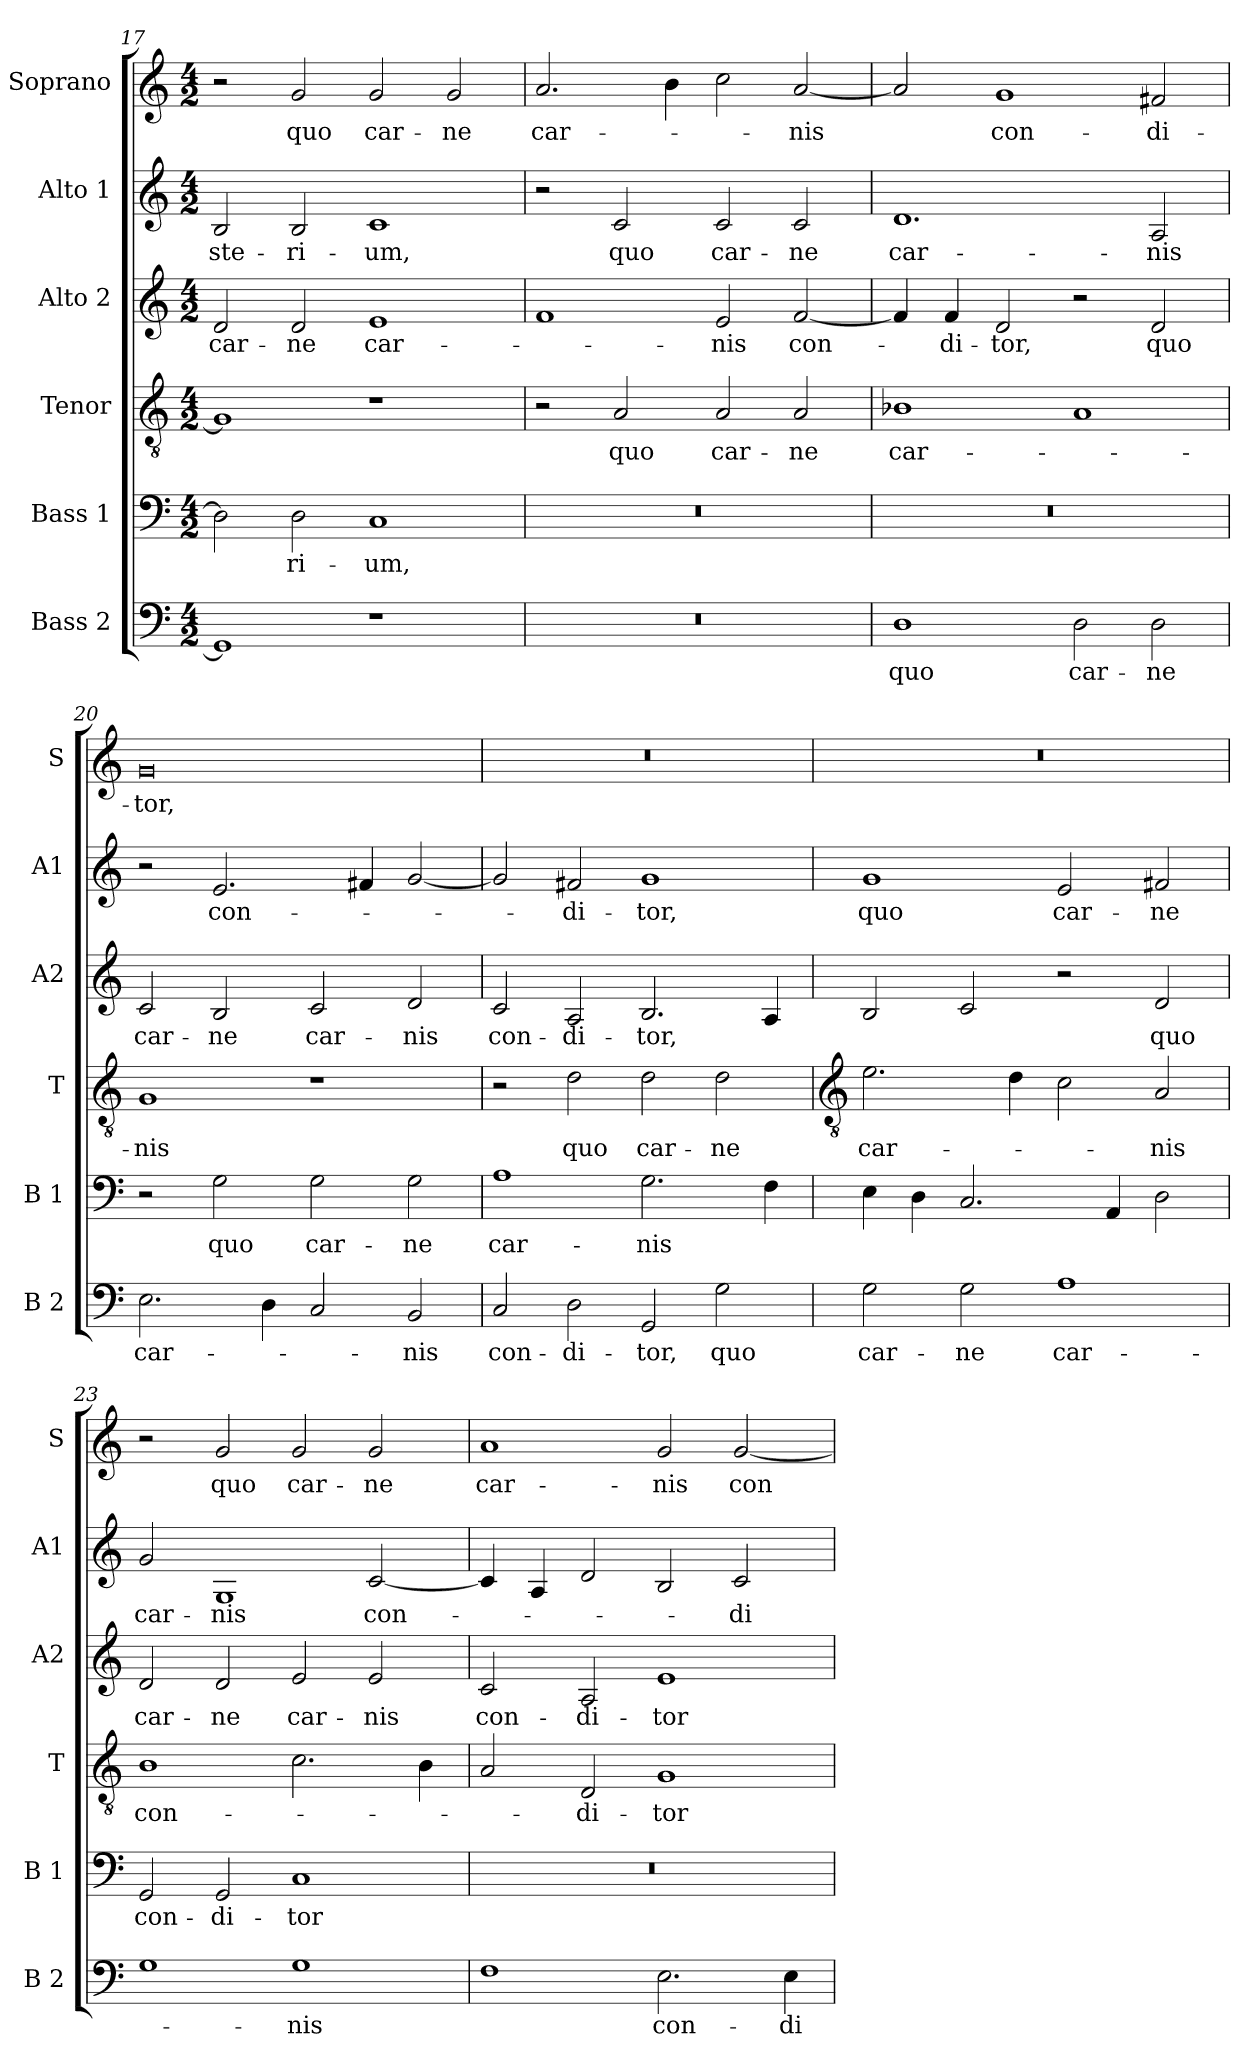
**kern	**text	**kern	**text	**kern	**text	**kern	**text	**kern	**text	**kern	**text
*part6	*part6	*part5	*part5	*part4	*part4	*part3	*part3	*part2	*part2	*part1	*part1
*staff6	*staff6	*staff5	*staff5	*staff4	*staff4	*staff3	*staff3	*staff2	*staff2	*staff1	*staff1
*I"Bass 2	*	*I"Bass 1	*	*I"Tenor	*	*I"Alto 2	*	*I"Alto 1	*	*I"Soprano	*
*I'B 2	*	*I'B 1	*	*I'T	*	*I'A2	*	*I'A1	*	*I'S	*
*clefF4	*	*clefF4	*	*clefGv2	*	*clefG2	*	*clefG2	*	*clefG2	*
*M4/2	*	*M4/2	*	*M4/2	*	*M4/2	*	*M4/2	*	*M4/2	*
=17	=17	=17	=17	=17	=17	=17	=17	=17	=17	=17	=17
!	!	!	!	!	!	!	!LO:LY:b:cj	!	!LO:LY:b:cj	!	!
1GG]	.	2D\]	.	1G]	.	2d/	car-	2B/	-ste-	2r	.
!	!	!	!LO:LY:b:cj	!	!	!	!LO:LY:b:cj	!	!LO:LY:b:cj	!	!LO:LY:b:cj
.	.	2D\	-ri-	.	.	2d/	-ne	2B/	-ri-	2g/	quo
!	!	!	!LO:LY:b:cj	!	!	!	!LO:LY:b:cj	!	!LO:LY:b:cj	!	!LO:LY:b:cj
1r	.	1C	-um,	1r	.	1e	car-	1c	-um,	2g/	car-
!	!	!	!	!	!	!	!	!	!	!	!LO:LY:b:cj
.	.	.	.	.	.	.	.	.	.	2g/	-ne
=18	=18	=18	=18	=18	=18	=18	=18	=18	=18	=18	=18
!LO:N:vis=1	!	!LO:N:vis=1	!	!	!	!	!	!	!	!	!LO:LY:b:cj
0r	.	0r	.	2r	.	1f	.	2r	.	2.a/	car-
!	!	!	!	!	!LO:LY:b:cj	!	!	!	!LO:LY:b:cj	!	!
.	.	.	.	2A/	quo	.	.	2c/	quo	.	.
.	.	.	.	.	.	.	.	.	.	4b\	.
!	!	!	!	!	!LO:LY:b:cj	!	!LO:LY:b:cj	!	!LO:LY:b:cj	!	!
.	.	.	.	2A/	car-	2e/	-nis	2c/	car-	2cc\	.
!	!	!	!	!	!LO:LY:b:cj	!	!LO:LY:b:cj	!	!LO:LY:b:cj	!	!LO:LY:b:cj
.	.	.	.	2A/	-ne	[<2f/	con-	2c/	-ne	[<2a/	-nis
=19	=19	=19	=19	=19	=19	=19	=19	=19	=19	=19	=19
!	!LO:LY:b:cj	!LO:N:vis=1	!	!	!LO:LY:b:cj	!	!	!	!LO:LY:b:cj	!	!
1D	quo	0r	.	1B-X	car-	4f/]	.	1.d	car-	2a/]	.
!	!	!	!	!	!	!	!LO:LY:b	!	!	!	!
.	.	.	.	.	.	4f/	-di-	.	.	.	.
!	!	!	!	!	!	!	!LO:LY:b:rj	!	!	!	!LO:LY:b:cj
.	.	.	.	.	.	2d/	-tor,	.	.	1g	con-
!	!LO:LY:b	!	!	!	!	!	!	!	!	!	!
2D\	car-	.	.	1A	.	2r	.	.	.	.	.
!	!LO:LY:b:rj	!	!	!	!	!	!LO:LY:b:cj	!	!LO:LY:b:cj	!	!LO:LY:b:cj
2D\	-ne	.	.	.	.	2d/	quo	2A/	-nis	2f#X/	-di-
=20	=20	=20	=20	=20	=20	=20	=20	=20	=20	=20	=20
!	!LO:LY:b:cj	!	!	!	!LO:LY:b:cj	!	!LO:LY:b:cj	!	!	!	!LO:LY:b:rj
2.E\	car-	2r	.	1G	-nis	2c/	car-	2r	.	0g	-tor,
!	!	!	!LO:LY:b:cj	!	!	!	!LO:LY:b:cj	!	!LO:LY:b:cj	!	!
.	.	2G\	quo	.	.	2B/	-ne	2.e/	con-	.	.
4D\	.	.	.	.	.	.	.	.	.	.	.
!	!	!	!LO:LY:b:cj	!	!	!	!LO:LY:b:cj	!	!	!	!
2C/	.	2G\	car-	1r	.	2c/	car-	.	.	.	.
.	.	.	.	.	.	.	.	4f#X/	.	.	.
!	!LO:LY:b:cj	!	!LO:LY:b:cj	!	!	!	!LO:LY:b:cj	!	!	!	!
2BB/	-nis	2G\	-ne	.	.	2d/	-nis	[<2g/	.	.	.
=21	=21	=21	=21	=21	=21	=21	=21	=21	=21	=21	=21
!	!LO:LY:b:cj	!	!LO:LY:b:cj	!	!	!	!LO:LY:b:cj	!	!	!LO:N:vis=1	!
2C/	con-	1A	car-	2r	.	2c/	con-	2g/]	.	0r	.
!	!LO:LY:b:cj	!	!	!	!LO:LY:b:cj	!	!LO:LY:b:cj	!	!LO:LY:b:cj	!	!
2D\	-di-	.	.	2d\	quo	2A/	-di-	2f#X/	-di-	.	.
!	!LO:LY:b:cj	!	!LO:LY:b:cj	!	!LO:LY:b:cj	!	!LO:LY:b:cj	!	!LO:LY:b:cj	!	!
2GG/	-tor,	2.G\	-nis	2d\	car-	2.B/	-tor,	1g	-tor,	.	.
!	!LO:LY:b:cj	!	!	!	!LO:LY:b:cj	!	!	!	!	!	!
2G\	quo	.	.	2d\	-ne	.	.	.	.	.	.
.	.	4F\	.	.	.	4A/	.	.	.	.	.
!!LO:PB:g=z
=22	=22	=22	=22	=22	=22	=22	=22	=22	=22	=22	=22
*	*	*	*	*clefGv2	*	*	*	*	*	*	*
!	!LO:LY:b:cj	!	!	!	!LO:LY:b:cj	!	!	!	!LO:LY:b:cj	!LO:N:vis=1	!
2G\	car-	4E\	.	2.e\	car-	2B/	.	1g	quo	0r	.
.	.	4D\	.	.	.	.	.	.	.	.	.
!	!LO:LY:b:cj	!	!	!	!	!	!	!	!	!	!
2G\	-ne	2.C/	.	.	.	2c/	.	.	.	.	.
.	.	.	.	4d\	.	.	.	.	.	.	.
!	!LO:LY:b:cj	!	!	!	!	!	!	!	!LO:LY:b:cj	!	!
1A	car-	.	.	2c\	.	2r	.	2e/	car-	.	.
.	.	4AA/	.	.	.	.	.	.	.	.	.
!	!	!	!	!	!LO:LY:b:cj	!	!LO:LY:b:cj	!	!LO:LY:b:cj	!	!
.	.	2D\	.	2A/	-nis	2d/	quo	2f#X/	-ne	.	.
=23	=23	=23	=23	=23	=23	=23	=23	=23	=23	=23	=23
!	!	!	!LO:LY:b:cj	!	!LO:LY:b:cj	!	!LO:LY:b	!	!LO:LY:b	!	!
1G	.	2GG/	con-	1B	con-	2d/	car-	2g/	car-	2r	.
!	!	!	!LO:LY:b:rj	!	!	!	!LO:LY:b:rj	!	!LO:LY:b:rj	!	!LO:LY:b:cj
.	.	2GG/	-di-	.	.	2d/	-ne	1G	-nis	2g/	quo
!	!LO:LY:b:cj	!	!LO:LY:b:cj	!	!	!	!LO:LY:b	!	!	!	!LO:LY:b
1G	-nis	1C	-tor	2.c\	.	2e/	car-	.	.	2g/	car-
!	!	!	!	!	!	!	!LO:LY:b:rj	!	!LO:LY:b:cj	!	!LO:LY:b:rj
.	.	.	.	.	.	2e/	-nis	[<2c/	con-	2g/	-ne
.	.	.	.	4B\	.	.	.	.	.	.	.
=24	=24	=24	=24	=24	=24	=24	=24	=24	=24	=24	=24
!	!	!LO:N:vis=1	!	!	!	!	!LO:LY:b:cj	!	!	!	!LO:LY:b:cj
1F	.	0r	.	2A/	.	2c/	con-	4c/]	.	1a	car-
.	.	.	.	.	.	.	.	4A/	.	.	.
!	!	!	!	!	!LO:LY:b	!	!LO:LY:b	!	!	!	!
.	.	.	.	2D/	-di-	2A/	-di-	2d/	.	.	.
!	!LO:LY:b:cj	!	!	!	!LO:LY:b:rj	!	!LO:LY:b:rj	!	!	!	!LO:LY:b:cj
2.E\	con-	.	.	1G	-tor	1e	-tor	2B/	.	2g/	-nis
!	!	!	!	!	!	!	!	!	!LO:LY:b:cj	!	!LO:LY:b:cj
.	.	.	.	.	.	.	.	2c/	-di-	[<2g/	con-
!	!LO:LY:b:cj	!	!	!	!	!	!	!	!	!	!
4E\	-di-	.	.	.	.	.	.	.	.	.	.
=	=	=	=	=	=	=	=	=	=	=	=
*-	*-	*-	*-	*-	*-	*-	*-	*-	*-	*-	*-
